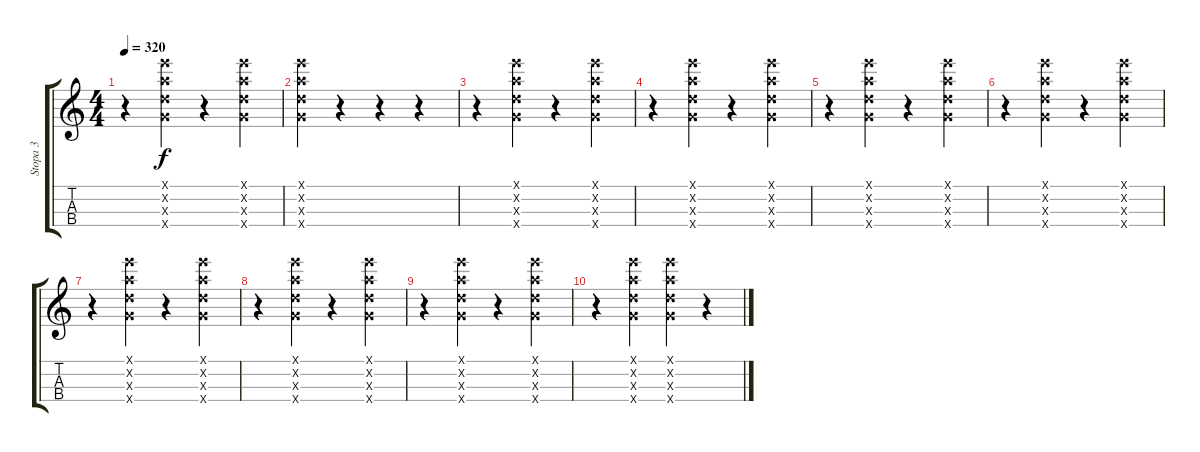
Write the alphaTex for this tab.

\track ("Stopa 3" "Stopa 3") {instrument acousticguitarnylon}
\staff {score tabs}
\tuning (E5 A4 D4 G3) {hide}
\ts (4 4)
\tempo 320
\clef g2
\ks c
r.4{dy f} (0.1{x} 0.2{x} 0.3{x} 0.4{x}).4 r.4 (0.1{x} 0.2{x} 0.3{x} 0.4{x}).4 |
(0.1{x} 0.2{x} 0.3{x} 0.4{x}).4 r.4 r.4 r.4 |
r.4 (0.1{x} 0.2{x} 0.3{x} 0.4{x}).4 r.4 (0.1{x} 0.2{x} 0.3{x} 0.4{x}).4 |
r.4 (0.1{x} 0.2{x} 0.3{x} 0.4{x}).4 r.4 (0.1{x} 0.2{x} 0.3{x} 0.4{x}).4 |
r.4 (0.1{x} 0.2{x} 0.3{x} 0.4{x}).4 r.4 (0.1{x} 0.2{x} 0.3{x} 0.4{x}).4 |
r.4 (0.1{x} 0.2{x} 0.3{x} 0.4{x}).4 r.4 (0.1{x} 0.2{x} 0.3{x} 0.4{x}).4 |
r.4 (0.1{x} 0.2{x} 0.3{x} 0.4{x}).4 r.4 (0.1{x} 0.2{x} 0.3{x} 0.4{x}).4 |
r.4 (0.1{x} 0.2{x} 0.3{x} 0.4{x}).4 r.4 (0.1{x} 0.2{x} 0.3{x} 0.4{x}).4 |
r.4 (0.1{x} 0.2{x} 0.3{x} 0.4{x}).4 r.4 (0.1{x} 0.2{x} 0.3{x} 0.4{x}).4 |
r.4 (0.1{x} 0.2{x} 0.3{x} 0.4{x}).4 (0.1{x} 0.2{x} 0.3{x} 0.4{x}).4 r.4
